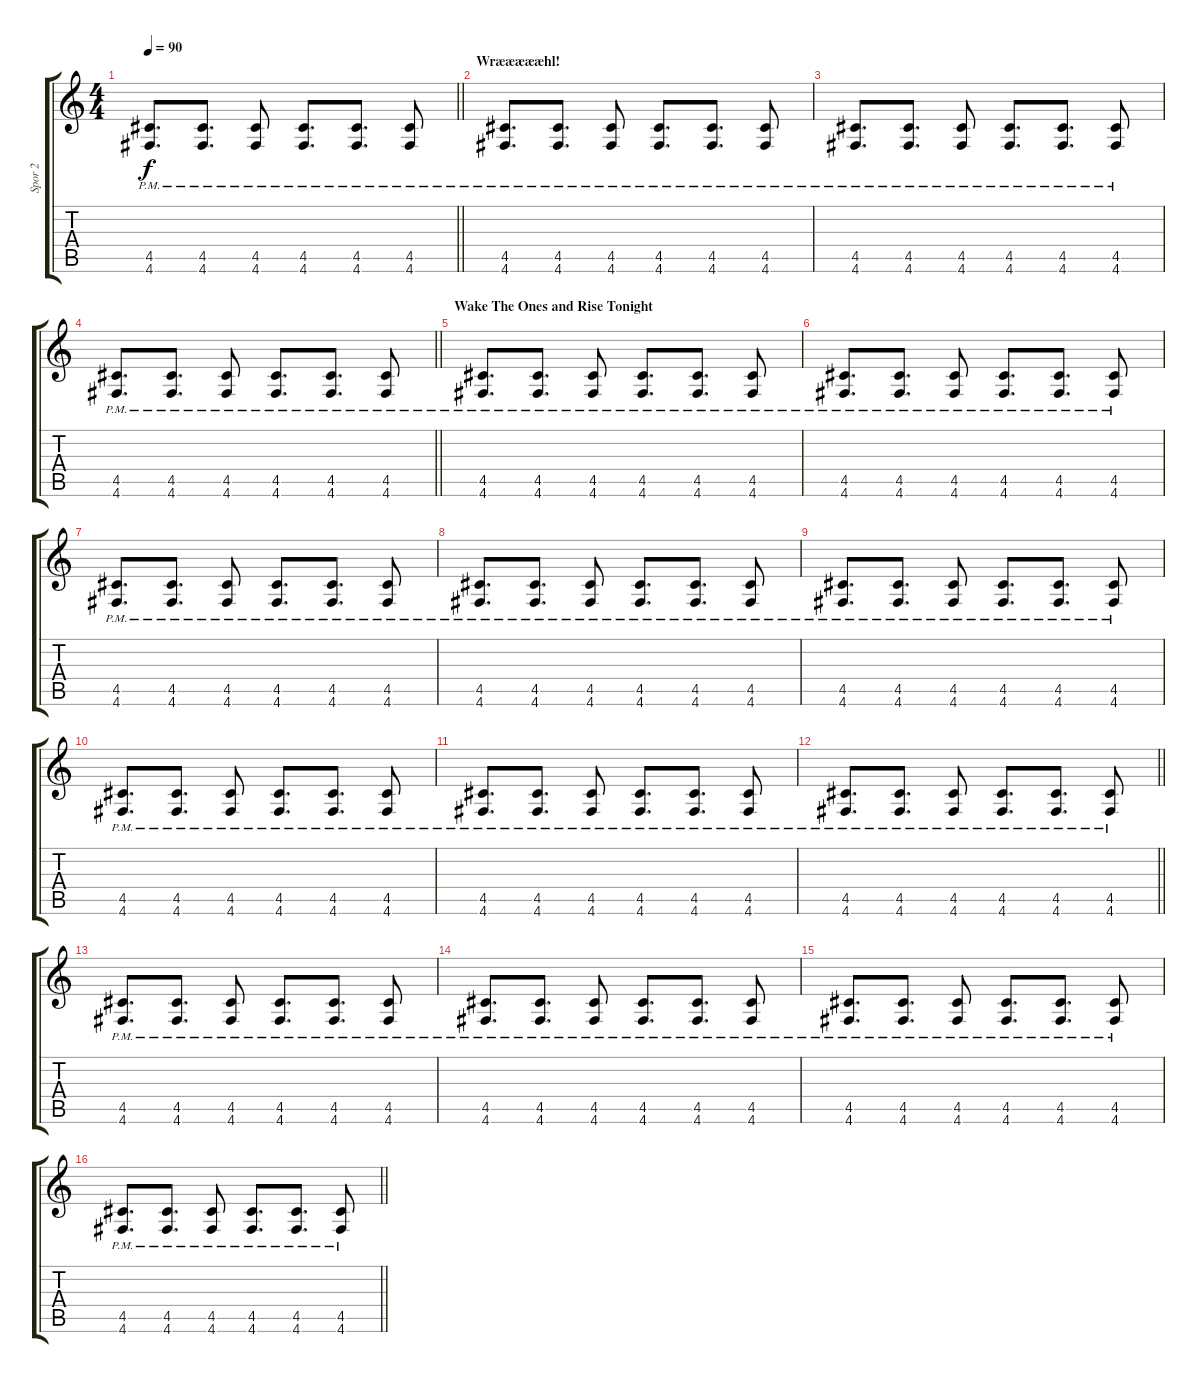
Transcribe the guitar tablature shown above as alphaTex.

\track ("Spor 2" "Spor 2") {instrument distortionguitar}
\staff {score tabs}
\tuning (E4 B3 G3 D3 A2 D2) {hide}
\ts (4 4)
\section ("" "")
\tempo 90
\clef g2
\barLineRight lightlight
\ks c
(4.5{pm} 4.6{pm}).8{d dy f volume 16} (4.5{pm} 4.6{pm}).8{d} (4.5{pm} 4.6{pm}).8 (4.5{pm} 4.6{pm}).8{d} (4.5{pm} 4.6{pm}).8{d} (4.5{pm} 4.6{pm}).8 |
\section ("" "Wræææææhl!")
(4.5{pm} 4.6{pm}).8{d} (4.5{pm} 4.6{pm}).8{d} (4.5{pm} 4.6{pm}).8 (4.5{pm} 4.6{pm}).8{d} (4.5{pm} 4.6{pm}).8{d} (4.5{pm} 4.6{pm}).8 |
(4.5{pm} 4.6{pm}).8{d volume 16} (4.5{pm} 4.6{pm}).8{d} (4.5{pm} 4.6{pm}).8 (4.5{pm} 4.6{pm}).8{d} (4.5{pm} 4.6{pm}).8{d} (4.5{pm} 4.6{pm}).8 |
\barLineRight lightlight
(4.5{pm} 4.6{pm}).8{d} (4.5{pm} 4.6{pm}).8{d} (4.5{pm} 4.6{pm}).8 (4.5{pm} 4.6{pm}).8{d} (4.5{pm} 4.6{pm}).8{d} (4.5{pm} 4.6{pm}).8 |
\section ("" "Wake The Ones and Rise Tonight")
(4.5{pm} 4.6{pm}).8{d} (4.5{pm} 4.6{pm}).8{d} (4.5{pm} 4.6{pm}).8 (4.5{pm} 4.6{pm}).8{d} (4.5{pm} 4.6{pm}).8{d} (4.5{pm} 4.6{pm}).8 |
(4.5{pm} 4.6{pm}).8{d} (4.5{pm} 4.6{pm}).8{d} (4.5{pm} 4.6{pm}).8 (4.5{pm} 4.6{pm}).8{d} (4.5{pm} 4.6{pm}).8{d} (4.5{pm} 4.6{pm}).8 |
(4.5{pm} 4.6{pm}).8{d} (4.5{pm} 4.6{pm}).8{d} (4.5{pm} 4.6{pm}).8 (4.5{pm} 4.6{pm}).8{d} (4.5{pm} 4.6{pm}).8{d} (4.5{pm} 4.6{pm}).8 |
(4.5{pm} 4.6{pm}).8{d} (4.5{pm} 4.6{pm}).8{d} (4.5{pm} 4.6{pm}).8 (4.5{pm} 4.6{pm}).8{d} (4.5{pm} 4.6{pm}).8{d} (4.5{pm} 4.6{pm}).8 |
(4.5{pm} 4.6{pm}).8{d} (4.5{pm} 4.6{pm}).8{d} (4.5{pm} 4.6{pm}).8 (4.5{pm} 4.6{pm}).8{d} (4.5{pm} 4.6{pm}).8{d} (4.5{pm} 4.6{pm}).8 |
(4.5{pm} 4.6{pm}).8{d} (4.5{pm} 4.6{pm}).8{d} (4.5{pm} 4.6{pm}).8 (4.5{pm} 4.6{pm}).8{d} (4.5{pm} 4.6{pm}).8{d} (4.5{pm} 4.6{pm}).8 |
(4.5{pm} 4.6{pm}).8{d} (4.5{pm} 4.6{pm}).8{d} (4.5{pm} 4.6{pm}).8 (4.5{pm} 4.6{pm}).8{d} (4.5{pm} 4.6{pm}).8{d} (4.5{pm} 4.6{pm}).8 |
\barLineRight lightlight
(4.5{pm} 4.6{pm}).8{d} (4.5{pm} 4.6{pm}).8{d} (4.5{pm} 4.6{pm}).8 (4.5{pm} 4.6{pm}).8{d} (4.5{pm} 4.6{pm}).8{d} (4.5{pm} 4.6{pm}).8 |
(4.5{pm} 4.6{pm}).8{d} (4.5{pm} 4.6{pm}).8{d} (4.5{pm} 4.6{pm}).8 (4.5{pm} 4.6{pm}).8{d} (4.5{pm} 4.6{pm}).8{d} (4.5{pm} 4.6{pm}).8 |
(4.5{pm} 4.6{pm}).8{d} (4.5{pm} 4.6{pm}).8{d} (4.5{pm} 4.6{pm}).8 (4.5{pm} 4.6{pm}).8{d} (4.5{pm} 4.6{pm}).8{d} (4.5{pm} 4.6{pm}).8 |
(4.5{pm} 4.6{pm}).8{d} (4.5{pm} 4.6{pm}).8{d} (4.5{pm} 4.6{pm}).8 (4.5{pm} 4.6{pm}).8{d} (4.5{pm} 4.6{pm}).8{d} (4.5{pm} 4.6{pm}).8 |
\barLineRight lightlight
(4.5{pm} 4.6{pm}).8{d} (4.5{pm} 4.6{pm}).8{d} (4.5{pm} 4.6{pm}).8 (4.5{pm} 4.6{pm}).8{d} (4.5{pm} 4.6{pm}).8{d} (4.5{pm} 4.6{pm}).8
